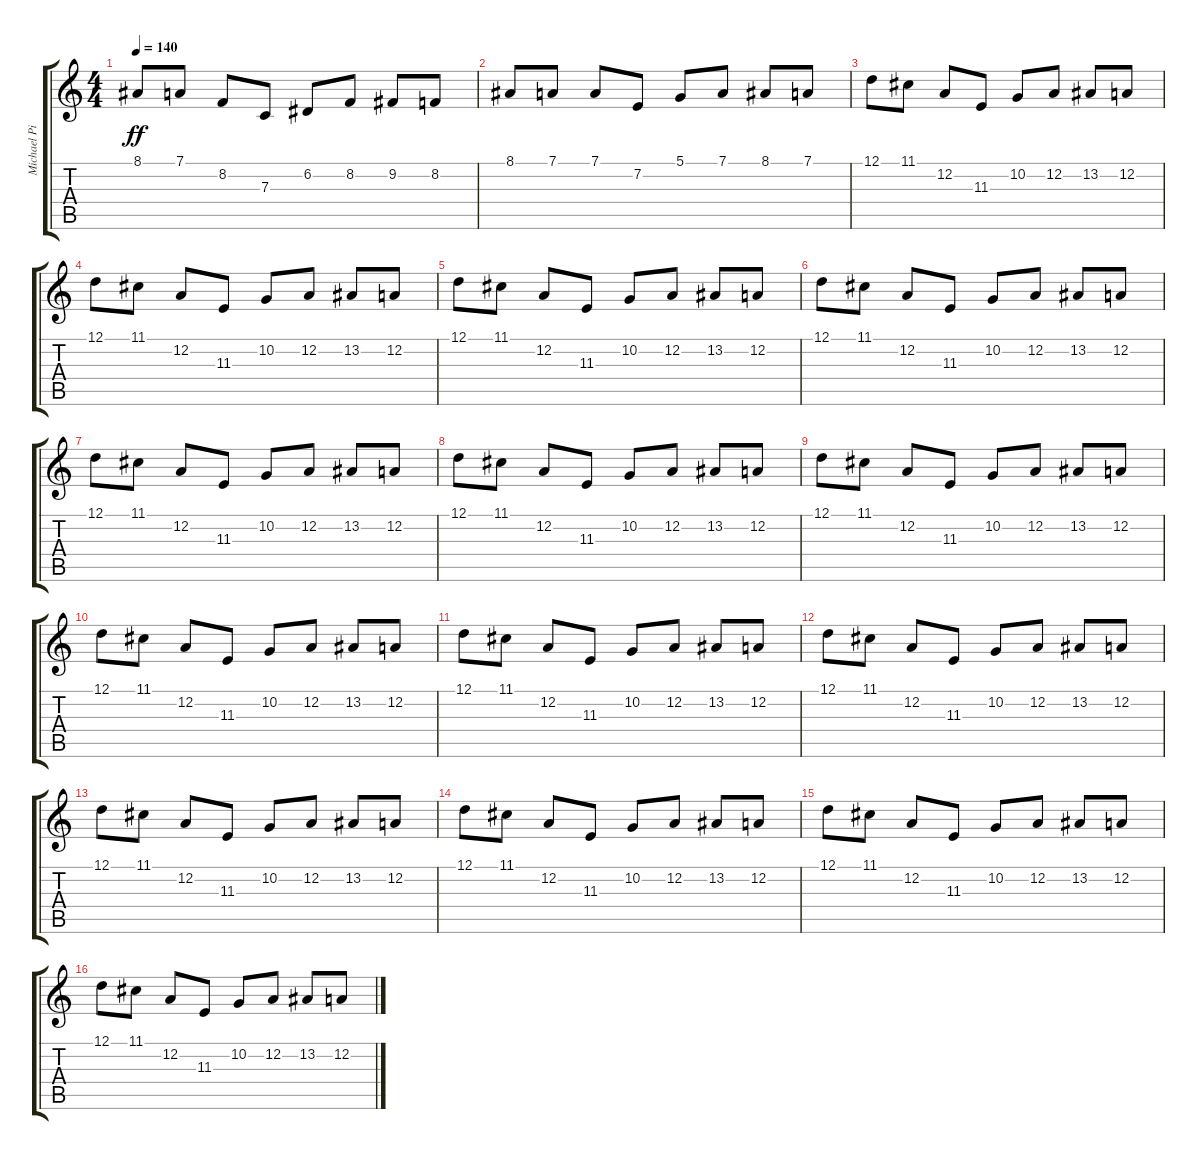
\track ("Michael Pinella" "Michael Pi") {instrument harpsichord}
\staff {score tabs}
\tuning (D4 A3 F3 C3 G2 D2) {hide}
\ts (4 4)
\tempo 140
\clef g2
\ks c
8.1.8{dy ff} 7.1.8 8.2.8 7.3.8 6.2.8 8.2.8 9.2.8 8.2.8 |
8.1.8 7.1.8 7.1.8{volume 7} 7.2.8 5.1.8 7.1.8 8.1.8 7.1.8 |
12.1.8 11.1.8 12.2.8 11.3.8 10.2.8 12.2.8 13.2.8 12.2.8 |
12.1.8 11.1.8 12.2.8 11.3.8 10.2.8 12.2.8 13.2.8 12.2.8 |
12.1.8 11.1.8 12.2.8 11.3.8 10.2.8 12.2.8 13.2.8 12.2.8 |
12.1.8 11.1.8 12.2.8 11.3.8 10.2.8 12.2.8 13.2.8 12.2.8 |
12.1.8 11.1.8 12.2.8 11.3.8 10.2.8 12.2.8 13.2.8 12.2.8 |
12.1.8 11.1.8 12.2.8 11.3.8 10.2.8 12.2.8 13.2.8 12.2.8 |
12.1.8 11.1.8 12.2.8 11.3.8 10.2.8 12.2.8 13.2.8 12.2.8 |
12.1.8 11.1.8 12.2.8 11.3.8 10.2.8 12.2.8 13.2.8 12.2.8 |
12.1.8 11.1.8 12.2.8 11.3.8 10.2.8 12.2.8 13.2.8 12.2.8 |
12.1.8 11.1.8 12.2.8 11.3.8 10.2.8 12.2.8 13.2.8 12.2.8 |
12.1.8 11.1.8 12.2.8 11.3.8 10.2.8 12.2.8 13.2.8 12.2.8 |
12.1.8 11.1.8 12.2.8 11.3.8 10.2.8 12.2.8 13.2.8 12.2.8 |
12.1.8 11.1.8 12.2.8 11.3.8 10.2.8 12.2.8 13.2.8 12.2.8 |
12.1.8 11.1.8 12.2.8 11.3.8 10.2.8 12.2.8 13.2.8 12.2.8
